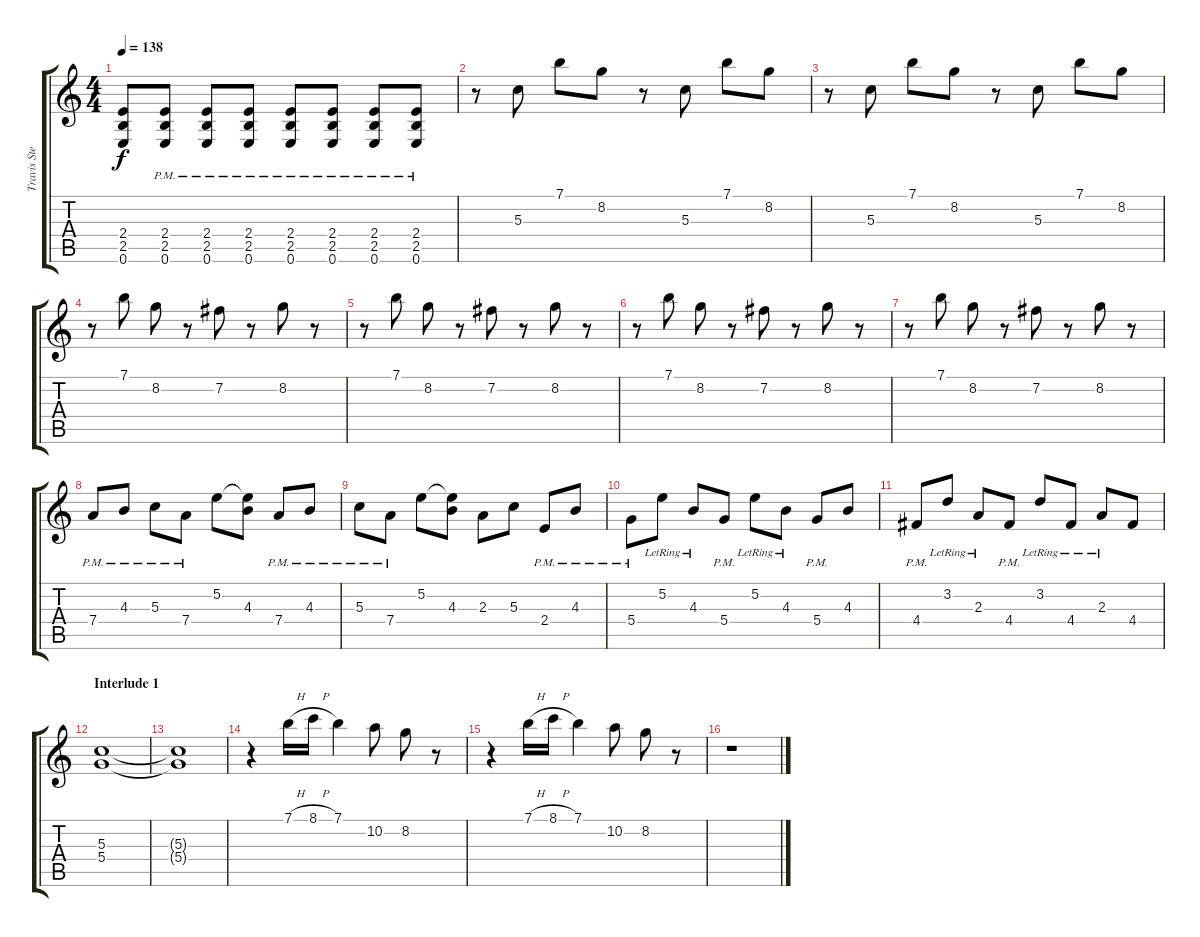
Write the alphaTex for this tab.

\track ("Travis Stever" "Travis Ste") {instrument overdrivenguitar}
\staff {score tabs}
\tuning (E4 B3 G3 D3 A2 E2) {hide}
\ts (4 4)
\tempo 138
\clef g2
\ks c
(2.4 2.5 0.6).8{dy f} (2.4{pm} 2.5{pm} 0.6{pm}).8 (2.4{pm} 2.5{pm} 0.6{pm}).8 (2.4{pm} 2.5{pm} 0.6{pm}).8 (2.4{pm} 2.5{pm} 0.6{pm}).8 (2.4{pm} 2.5{pm} 0.6{pm}).8 (2.4{pm} 2.5{pm} 0.6{pm}).8 (2.4{pm} 2.5{pm} 0.6{pm}).8 |
r.8 5.3.8 7.1.8 8.2.8 r.8 5.3.8 7.1.8 8.2.8 |
r.8 5.3.8 7.1.8 8.2.8 r.8 5.3.8 7.1.8 8.2.8 |
r.8 7.1.8 8.2.8 r.8 7.2.8 r.8 8.2.8 r.8 |
r.8 7.1.8 8.2.8 r.8 7.2.8 r.8 8.2.8 r.8 |
r.8 7.1.8 8.2.8 r.8 7.2.8 r.8 8.2.8 r.8 |
r.8 7.1.8 8.2.8 r.8 7.2.8 r.8 8.2.8 r.8 |
7.4{pm}.8 4.3{pm}.8 5.3{pm}.8 7.4{pm}.8 5.2.8 (5.2{t} 4.3).8 7.4{pm}.8 4.3{pm}.8 |
5.3{pm}.8 7.4{pm}.8 5.2.8 (5.2{t} 4.3).8 2.3.8 5.3.8 2.4{pm}.8 4.3{pm}.8 |
5.4{pm}.8 5.2{lr}.8 4.3{lr}.8 5.4{pm}.8 5.2{lr}.8 4.3{lr}.8 5.4{pm}.8 4.3.8 |
4.4{pm}.8 3.2{lr}.8 2.3{lr}.8 4.4{pm}.8 3.2{lr}.8 4.4{lr}.8 2.3{lr}.8 4.4.8 |
\section ("" "Interlude 1")
(5.3 5.4).1 |
(5.3{t} 5.4{t}).1 |
r.4 7.1{h}.16 8.1{h}.16 7.1.4 10.2.8 8.2.8 r.8 |
r.4 7.1{h}.16 8.1{h}.16 7.1.4 10.2.8 8.2.8 r.8 |
r.1
